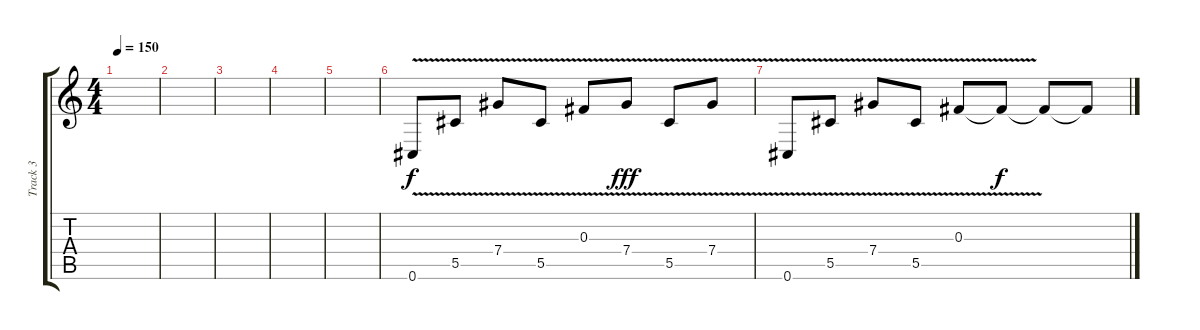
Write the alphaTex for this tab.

\track ("Track 3" "Track 3") {instrument acousticguitarsteel}
\staff {score tabs}
\tuning (Eb4 Bb3 Gb3 Db3 Ab2 Db2) {hide}
\ts (4 4)
\tempo 150
\clef g2
\ks c
|
|
|
|
|
0.6{v}.8 5.5{v}.8 7.4{v}.8 5.5{v}.8 0.3{v}.8 7.4{v}.8{dy fff} 5.5{v}.8 7.4{v}.8 |
0.6{v}.8 5.5{v}.8 7.4{v}.8 5.5{v}.8 0.3{v}.8 0.3{t}.8{dy f} 0.3{t}.8 0.3{t}.8
